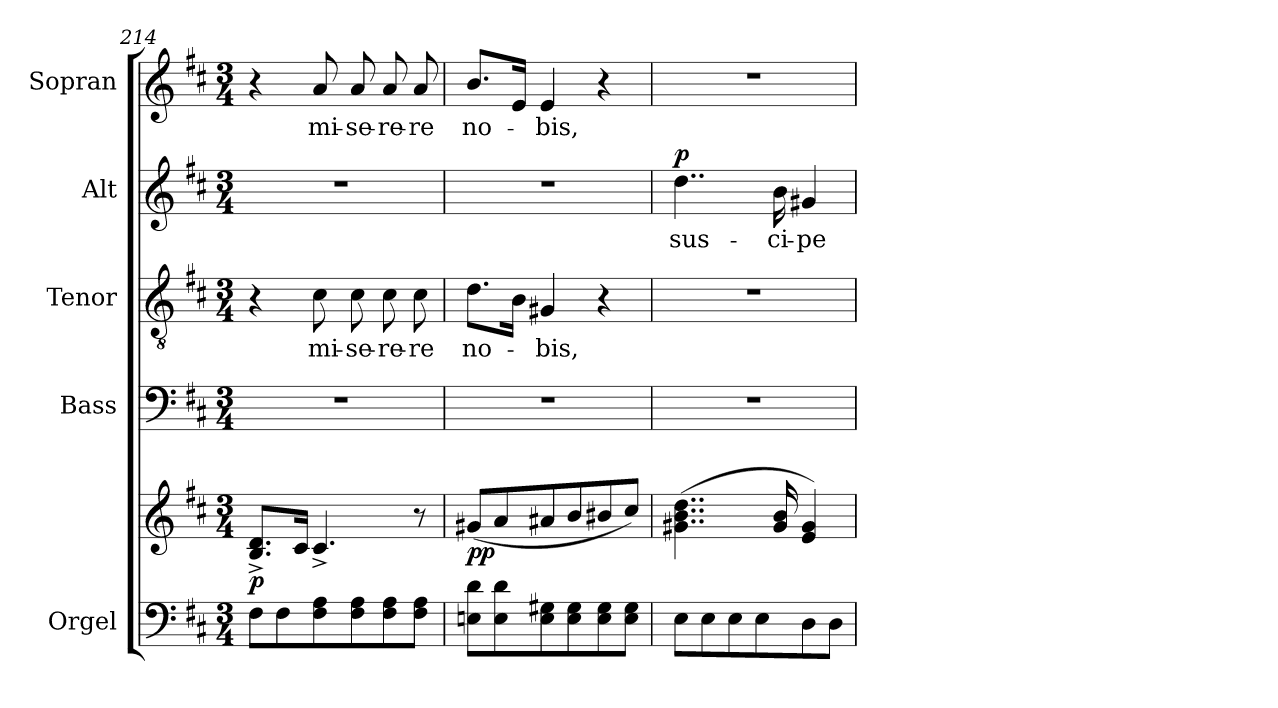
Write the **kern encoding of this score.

**kern	**kern	**dynam	**kern	**kern	**text	**kern	**text	**dynam	**kern	**text
*part5	*part5	*part5	*part4	*part3	*part3	*part2	*part2	*part2	*part1	*part1
*staff6	*staff5	*staff5/6	*staff4	*staff3	*staff3	*staff2	*staff2	*staff2	*staff1	*staff1
*I"Orgel	*	*	*I"Bass	*I"Tenor	*	*I"Alt	*	*	*I"Sopran	*
*I'Org.	*	*	*I'B.	*I'T.	*	*I'A.	*	*	*I'S.	*
*clefF4	*clefG2	*	*clefF4	*clefGv2	*	*clefG2	*	*	*clefG2	*
*k[f#c#]	*k[f#c#]	*	*k[f#c#]	*k[f#c#]	*	*k[f#c#]	*	*	*k[f#c#]	*
*D:	*D:	*	*D:	*D:	*	*D:	*	*	*D:	*
*M3/4	*M3/4	*	*M3/4	*M3/4	*	*M3/4	*	*	*M3/4	*
=214	=214	=214	=214	=214	=214	=214	=214	=214	=214	=214
!	!	!LO:DY:b	!	!	!	!	!	!	!	!
8F#\L	8.B/^> 8.d/^>L	p	2.r	4r	.	2.r	.	.	4r	.
8F#\	.	.	.	.	.	.	.	.	.	.
.	16c#/Jk	.	.	.	.	.	.	.	.	.
!	!	!	!	!	!LO:LY:b	!	!	!	!	!LO:LY:b
8F#\ 8A\	4.c#^>/	.	.	8c#\	mi-	.	.	.	8a/	mi-
!	!	!	!	!	!LO:LY:b	!	!	!	!	!LO:LY:b
8F#\ 8A\	.	.	.	8c#\	-se-	.	.	.	8a/	-se-
!	!	!	!	!	!LO:LY:b	!	!	!	!	!LO:LY:b
8F#\ 8A\	.	.	.	8c#\	-re-	.	.	.	8a/	-re-
!	!	!	!	!	!LO:LY:b	!	!	!	!	!LO:LY:b
8F#\ 8A\J	8r	.	.	8c#\	-re	.	.	.	8a/	-re
!!LO:LB:g=z
=215	=215	=215	=215	=215	=215	=215	=215	=215	=215	=215
!	!	!LO:DY:b	!	!	!LO:LY:b	!	!	!	!	!LO:LY:b
8En\ 8d\L	(<8g#X/L	pp	2.r	8.d\L	no-	2.r	.	.	8.b/L	no-
8E\ 8d\	8a/	.	.	.	.	.	.	.	.	.
.	.	.	.	16B\Jk	.	.	.	.	16e/Jk	.
!	!	!	!	!	!LO:LY:b	!	!	!	!	!LO:LY:b
8E\ 8G#X\	8a#X/	.	.	4G#X/	-bis,	.	.	.	4e/	-bis,
8E\ 8G#\	8b/	.	.	.	.	.	.	.	.	.
8E\ 8G#\	8b#X/	.	.	4r	.	.	.	.	4r	.
8E\ 8G#\J	8cc#/J)	.	.	.	.	.	.	.	.	.
=216	=216	=216	=216	=216	=216	=216	=216	=216	=216	=216
!	!	!	!	!	!	!	!LO:LY:b	!LO:DY:a	!	!
8E\L	(>4..g#X\ 4..b\ 4..dd\	.	2.r	2.r	.	4..dd\	sus-	p	2.r	.
8E\	.	.	.	.	.	.	.	.	.	.
8E\	.	.	.	.	.	.	.	.	.	.
8E\	.	.	.	.	.	.	.	.	.	.
!	!	!	!	!	!	!	!LO:LY:b	!	!	!
.	16g#/ 16b/	.	.	.	.	16b\	-ci-	.	.	.
!	!	!	!	!	!	!	!LO:LY:b	!	!	!
8D\	4e/ 4g#/)	.	.	.	.	4g#X/	-pe	.	.	.
8D\J	.	.	.	.	.	.	.	.	.	.
=	=	=	=	=	=	=	=	=	=	=
*-	*-	*-	*-	*-	*-	*-	*-	*-	*-	*-
